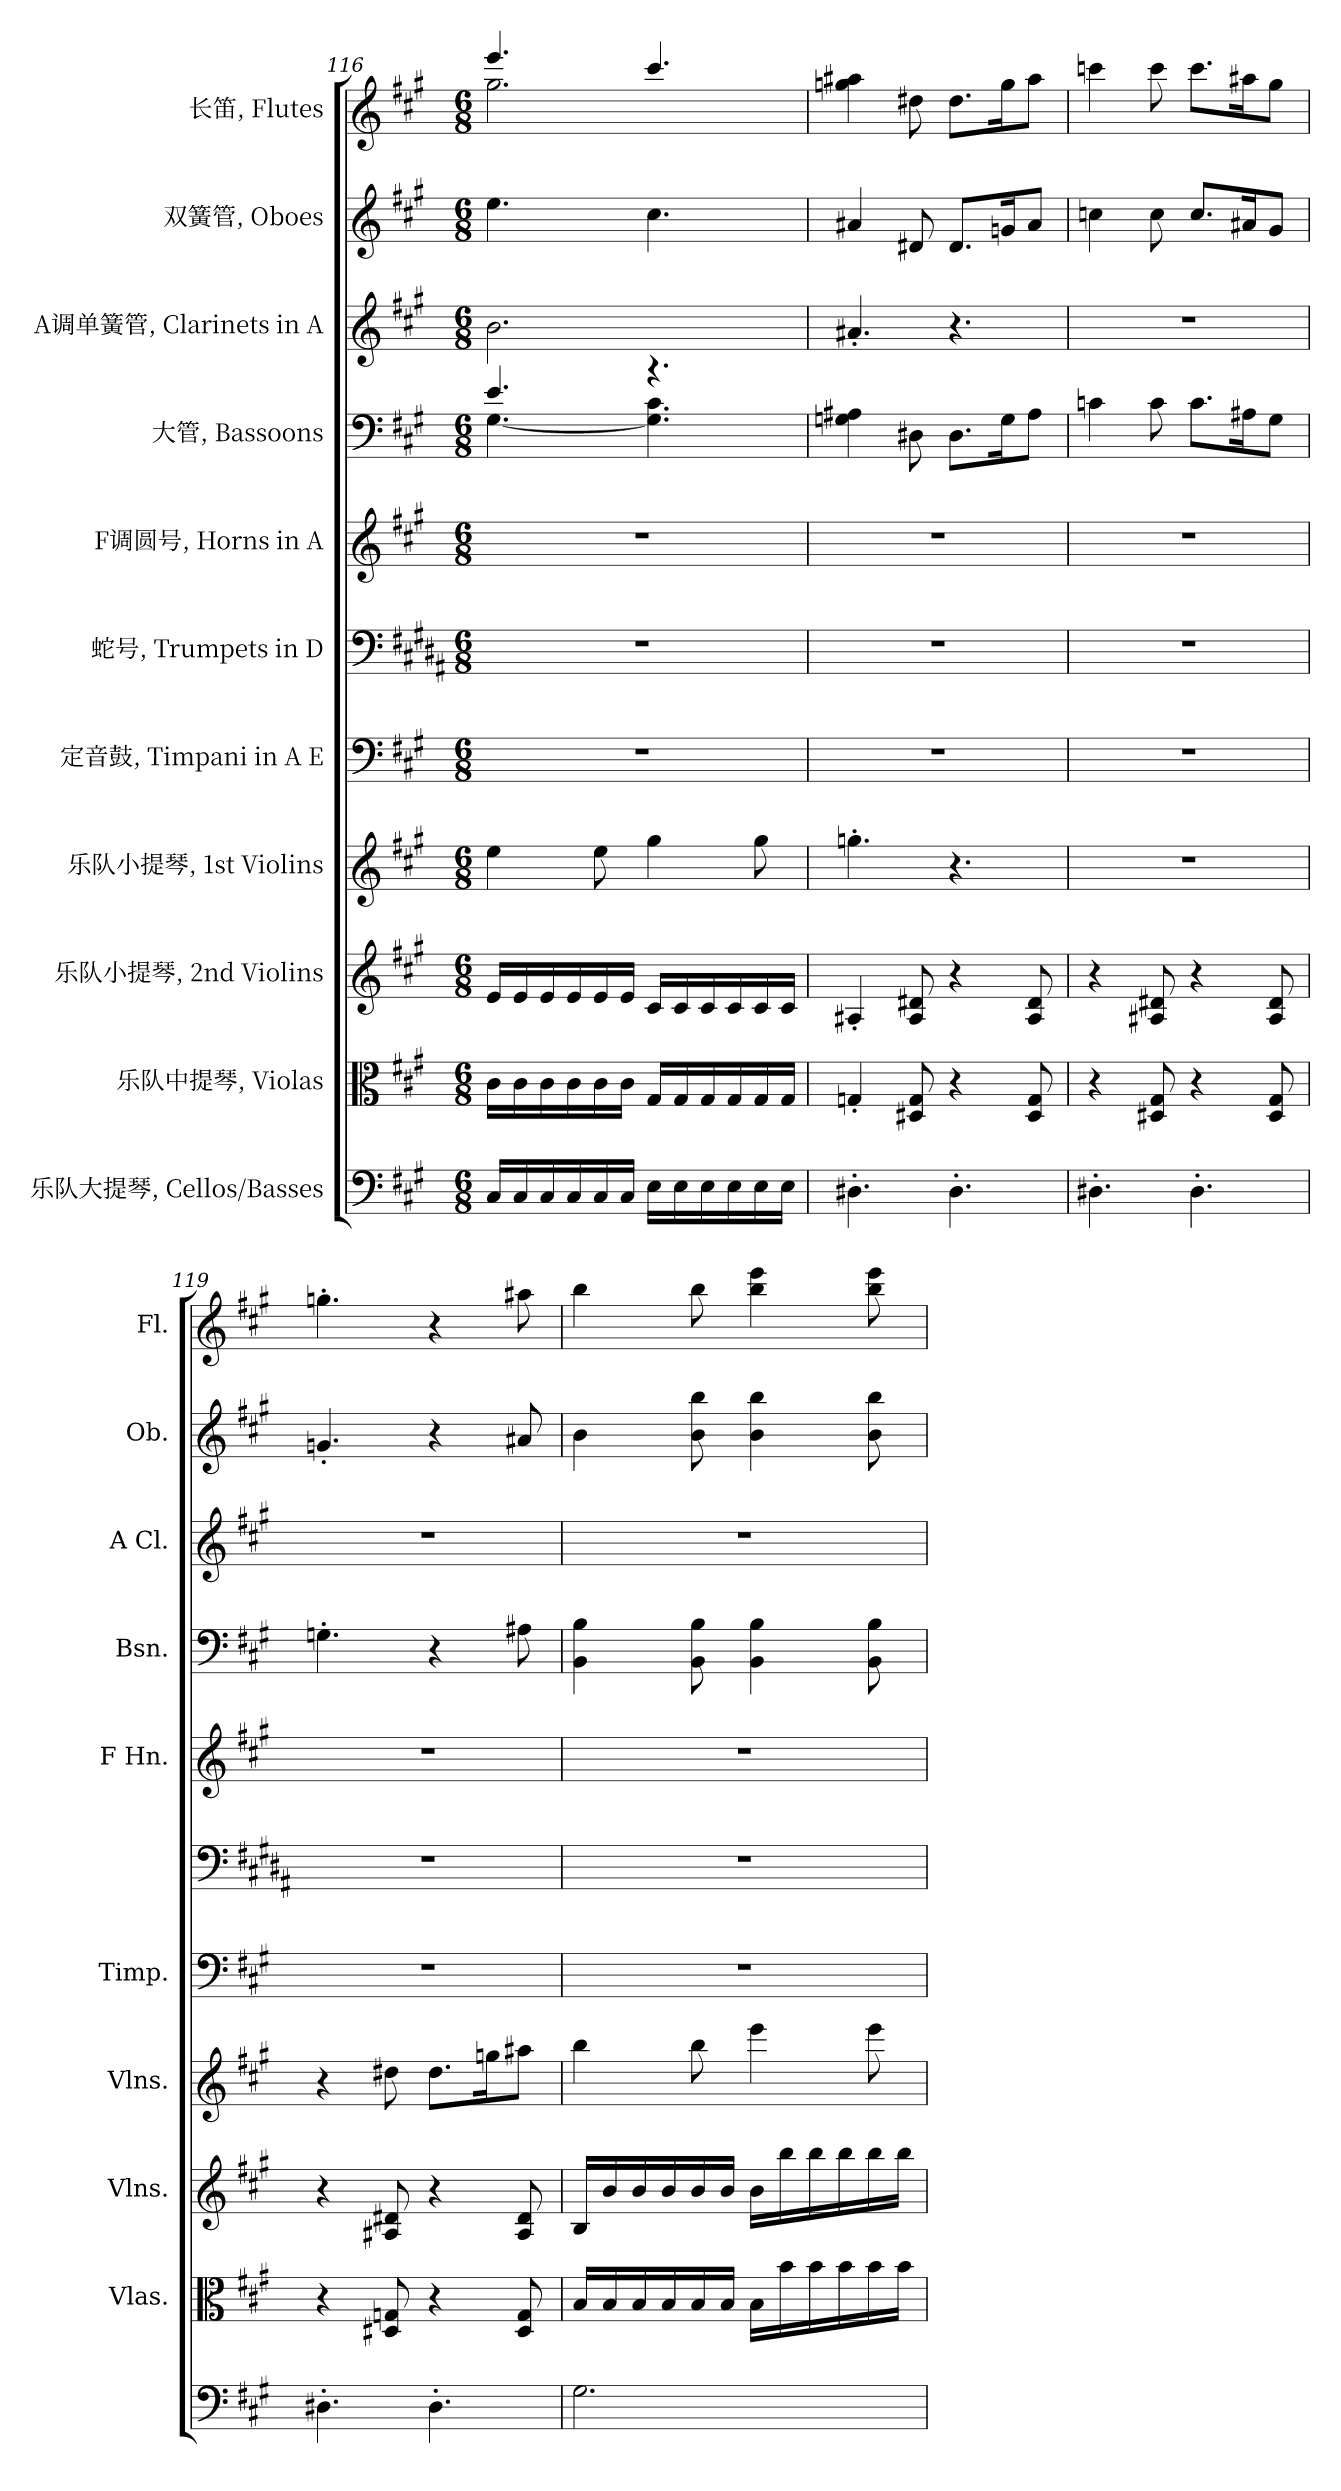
**kern	**kern	**kern	**kern	**kern	**kern	**kern	**kern	**kern	**kern	**kern
*part11	*part10	*part9	*part8	*part7	*part6	*part5	*part4	*part3	*part2	*part1
*staff11	*staff10	*staff9	*staff8	*staff7	*staff6	*staff5	*staff4	*staff3	*staff2	*staff1
*I"乐队大提琴, Cellos/Basses	*I"乐队中提琴, Violas	*I"乐队小提琴, 2nd Violins	*I"乐队小提琴, 1st Violins	*I"定音鼓, Timpani in A E	*I"蛇号, Trumpets in D	*I"F调圆号, Horns in A	*I"大管, Bassoons	*I"A调单簧管, Clarinets in A	*I"双簧管, Oboes	*I"长笛, Flutes
*	*I'Vlas.	*I'Vlns.	*I'Vlns.	*I'Timp.	*	*I'F Hn.	*I'Bsn.	*I'A Cl.	*I'Ob.	*I'Fl.
!!LO:PB:g=z
*clefF4	*clefC3	*clefG2	*clefG2	*clefF4	*clefF4	*clefG2	*clefF4	*clefG2	*clefG2	*clefG2
*	*	*	*	*	*ITrd1c2	*ITrd4c7	*	*ITrd2c3	*	*
*k[f#c#g#]	*k[f#c#g#]	*k[f#c#g#]	*k[f#c#g#]	*k[f#c#g#]	*k[f#c#g#]	*k[f#c#]	*k[f#c#g#]	*k[f#c#g#d#a#e#]	*k[f#c#g#]	*k[f#c#g#]
*M6/8	*M6/8	*M6/8	*M6/8	*M6/8	*M6/8	*M6/8	*M6/8	*M6/8	*M6/8	*M6/8
=116	=116	=116	=116	=116	=116	=116	=116	=116	=116	=116
*	*	*	*	*	*	*	*^	*	*	*^
16C#/LL	16c#\LL	16e/LL	4ee\	2.r	2.r	2.r	4.e/	[4.G#\	2.g#\	4.ee\	4.eee/	2.gg#\
16C#/	16c#\	16e/	.	.	.	.	.	.	.	.	.	.
16C#/	16c#\	16e/	.	.	.	.	.	.	.	.	.	.
16C#/	16c#\	16e/	.	.	.	.	.	.	.	.	.	.
16C#/	16c#\	16e/	8ee\	.	.	.	.	.	.	.	.	.
16C#/JJ	16c#\JJ	16e/JJ	.	.	.	.	.	.	.	.	.	.
16E\LL	16G#/LL	16c#/LL	4gg#\	.	.	.	4.r	4.G#\] 4.c#\	.	4.cc#\	4.ccc#/	.
16E\	16G#/	16c#/	.	.	.	.	.	.	.	.	.	.
16E\	16G#/	16c#/	.	.	.	.	.	.	.	.	.	.
16E\	16G#/	16c#/	.	.	.	.	.	.	.	.	.	.
16E\	16G#/	16c#/	8gg#\	.	.	.	.	.	.	.	.	.
16E\JJ	16G#/JJ	16c#/JJ	.	.	.	.	.	.	.	.	.	.
*	*	*	*	*	*	*	*v	*v	*	*	*v	*v
=117	=117	=117	=117	=117	=117	=117	=117	=117	=117	=117
4.D#X'\	4Gn'/	4A#X'/	4.ggn'\	2.r	2.r	2.r	4Gn\ 4A#X\	4.f##X'/	4a#X/	4ggn\ 4aa#X\
.	8D#X/ 8G/	8A#/ 8d#X/	.	.	.	.	8D#X\	.	8d#X/	8dd#X\
4.D#'\	4r	4r	4.r	.	.	.	8.D#\L	4.r	8.d#/L	8.dd#\L
.	.	.	.	.	.	.	16G\K	.	16gn/K	16gg\K
.	8D#/ 8G/	8A#/ 8d#/	.	.	.	.	8A#\J	.	8a#/J	8aa#\J
=118	=118	=118	=118	=118	=118	=118	=118	=118	=118	=118
4.D#X'\	4r	4r	2.r	2.r	2.r	2.r	4cn\	2.r	4ccn\	4cccn\
.	8D#X/ 8G#/	8A#X/ 8d#X/	.	.	.	.	8c\	.	8cc\	8ccc\
4.D#'\	4r	4r	.	.	.	.	8.c\L	.	8.cc/L	8.ccc\L
.	.	.	.	.	.	.	16A#X\K	.	16a#X/K	16aa#X\K
.	8D#/ 8G#/	8A#/ 8d#/	.	.	.	.	8G#\J	.	8g#/J	8gg#\J
!!LO:PB:g=z
=119	=119	=119	=119	=119	=119	=119	=119	=119	=119	=119
4.D#X'\	4r	4r	4r	2.r	2.r	2.r	4.Gn'\	2.r	4.gn'/	4.ggn'\
.	8D#X/ 8Gn/	8A#X/ 8d#X/	8dd#X\	.	.	.	.	.	.	.
4.D#'\	4r	4r	8.dd#\L	.	.	.	4r	.	4r	4r
.	.	.	16ggn\K	.	.	.	.	.	.	.
.	8D#/ 8G/	8A#/ 8d#/	8aa#X\J	.	.	.	8A#X\	.	8a#X/	8aa#X\
=120	=120	=120	=120	=120	=120	=120	=120	=120	=120	=120
2.G#\	16B/LL	16B/LL	4bb\	2.r	2.r	2.r	4BB\ 4B\	2.r	4b\	4bb\
.	16B/	16b/	.	.	.	.	.	.	.	.
.	16B/	16b/	.	.	.	.	.	.	.	.
.	16B/	16b/	.	.	.	.	.	.	.	.
.	16B/	16b/	8bb\	.	.	.	8BB\ 8B\	.	8b\ 8bb\	8bb\
.	16B/JJ	16b/JJ	.	.	.	.	.	.	.	.
.	16B\LL	16b\LL	4eee\	.	.	.	4BB\ 4B\	.	4b\ 4bb\	4bb\ 4eee\
.	16b\	16bb\	.	.	.	.	.	.	.	.
.	16b\	16bb\	.	.	.	.	.	.	.	.
.	16b\	16bb\	.	.	.	.	.	.	.	.
.	16b\	16bb\	8eee\	.	.	.	8BB\ 8B\	.	8b\ 8bb\	8bb\ 8eee\
.	16b\JJ	16bb\JJ	.	.	.	.	.	.	.	.
=	=	=	=	=	=	=	=	=	=	=
*-	*-	*-	*-	*-	*-	*-	*-	*-	*-	*-
